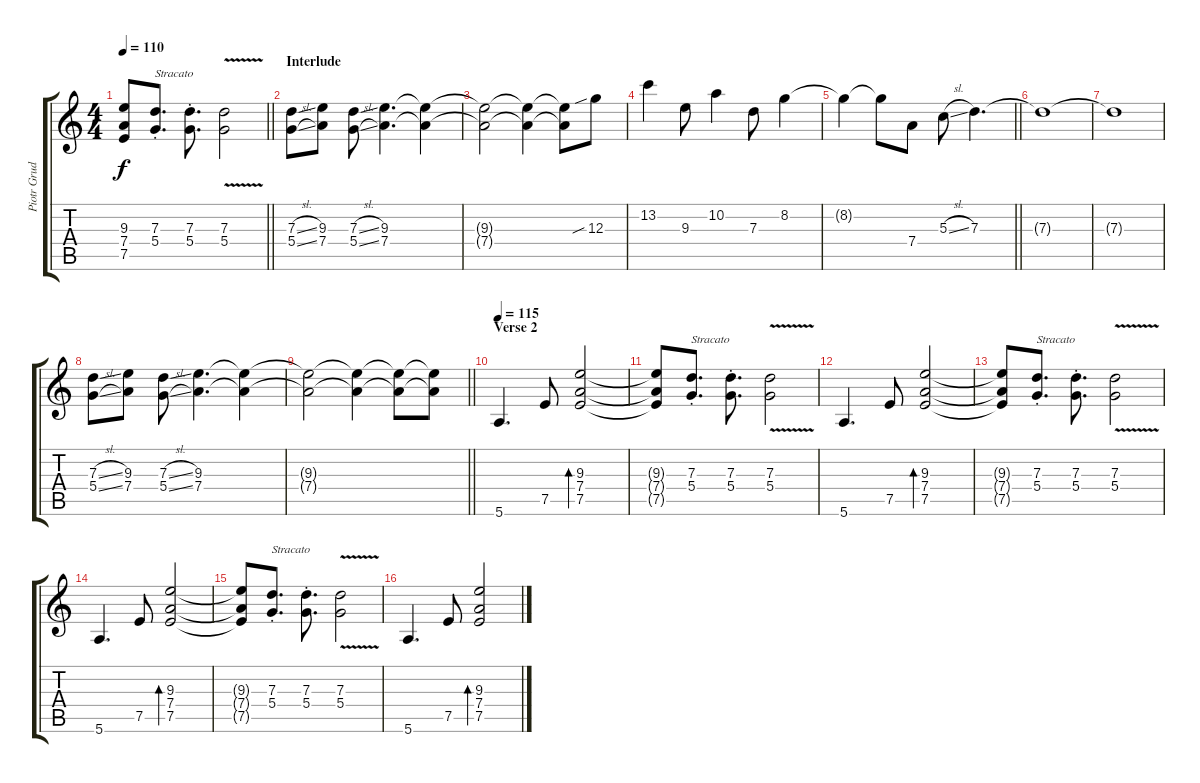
\track ("Piotr Grudzinski" "Piotr Grud") {instrument distortionguitar}
\staff {score tabs}
\tuning (E4 B3 G3 D3 A2 E2) {hide}
\ts (4 4)
\tempo 110
\clef g2
\barLineRight lightlight
\ks c
(9.3{t} 7.4{t} 7.5{t}).8{dy f} (7.3{st} 5.4{st}).8{d txt "Stracato"} (7.3{st} 5.4{st}).8{d} (7.3{v} 5.4{v}).2 |
\section ("" "Interlude")
(7.3{sl} 5.4{sl}).8 (9.3 7.4).8 (7.3{sl} 5.4{sl}).8 (9.3 7.4).4{d} (9.3{t} 7.4{t}).4 |
(9.3{t} 7.4{t}).2 (9.3{t} 7.4{t}).4 (9.3{t} 7.4{t}).8 12.3{sib}.8 |
13.2.4 9.3.8 10.2.4 7.3.8 8.2.4 |
\barLineRight lightlight
8.2{t}.4 8.2{t}.8 7.4.8 5.3{sl}.8 7.3.4{d} |
7.3{t}.1 |
7.3{t}.1 |
(7.3{sl} 5.4{sl}).8 (9.3 7.4).8 (7.3{sl} 5.4{sl}).8 (9.3 7.4).4{d} (9.3{t} 7.4{t}).4 |
\barLineRight lightlight
(9.3{t} 7.4{t}).2 (9.3{t} 7.4{t}).4 (9.3{t} 7.4{t}).8 (9.3{t} 7.4{t}).8 |
\section ("" "Verse 2")
\tempo 115
5.6.4{d} 7.5.8 (9.3 7.4 7.5).2{bd 240} |
(9.3{t} 7.4{t} 7.5{t}).8 (7.3{st} 5.4{st}).8{d txt "Stracato"} (7.3{st} 5.4{st}).8{d} (7.3{v} 5.4{v}).2 |
5.6.4{d} 7.5.8 (9.3 7.4 7.5).2{bd 240} |
(9.3{t} 7.4{t} 7.5{t}).8 (7.3{st} 5.4{st}).8{d txt "Stracato"} (7.3{st} 5.4{st}).8{d} (7.3{v} 5.4{v}).2 |
5.6.4{d} 7.5.8 (9.3 7.4 7.5).2{bd 240} |
(9.3{t} 7.4{t} 7.5{t}).8 (7.3{st} 5.4{st}).8{d txt "Stracato"} (7.3{st} 5.4{st}).8{d} (7.3{v} 5.4{v}).2 |
5.6.4{d} 7.5.8 (9.3 7.4 7.5).2{bd 240}
